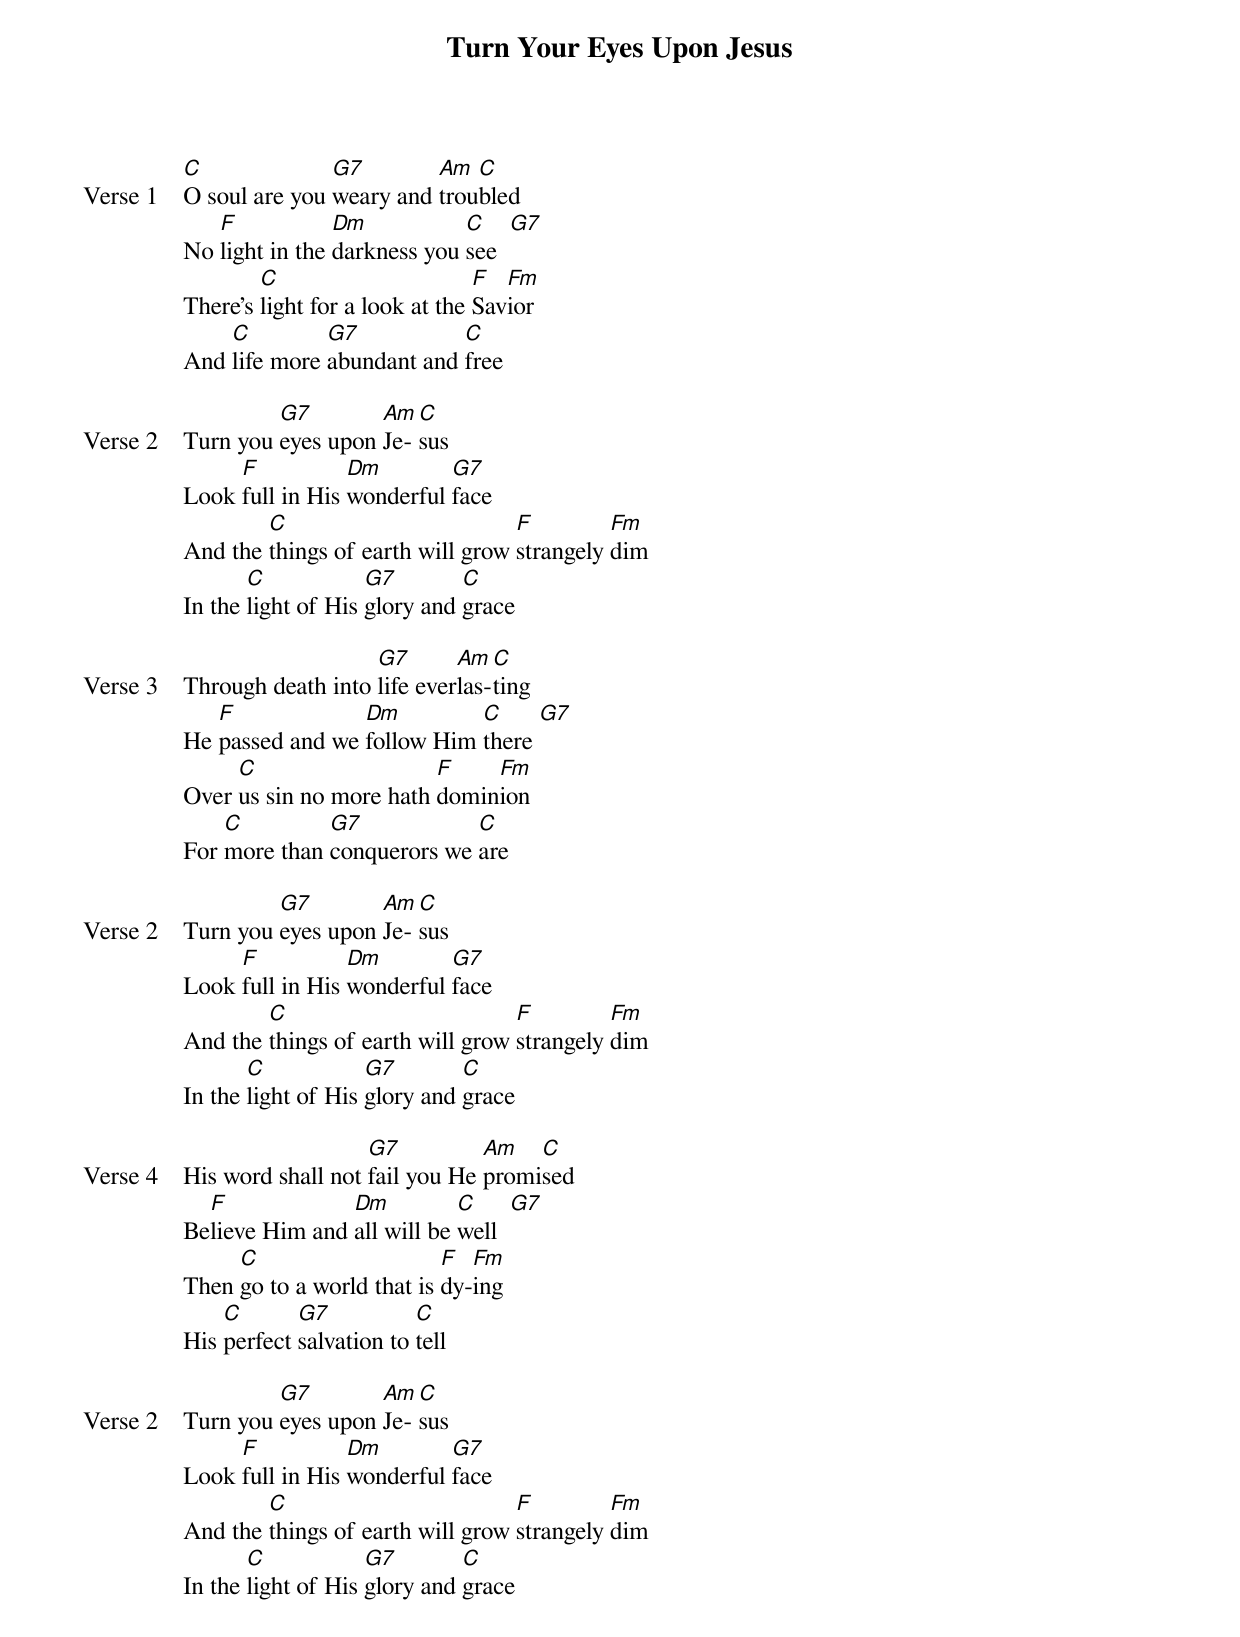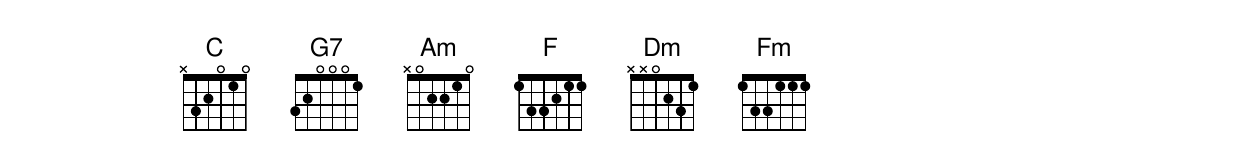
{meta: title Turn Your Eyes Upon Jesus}
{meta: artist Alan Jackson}
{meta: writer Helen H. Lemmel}

{start_of_verse: Verse 1}
[C]O soul are you [G7]weary and [Am]trou[C]bled
No [F]light in the [Dm]darkness you [C]see  [G7]
There's [C]light for a look at the [F]Sav[Fm]ior
And [C]life more [G7]abundant and [C]free
{end_of_verse}

{start_of_verse: Verse 2}
Turn you [G7]eyes upon [Am]Je-[C]sus
Look [F]full in His [Dm]wonderful [G7]face
And the [C]things of earth will grow [F]strangely [Fm]dim
In the [C]light of His [G7]glory and [C]grace
{end_of_verse}

{start_of_verse: Verse 3}
Through death into [G7]life ever[Am]las-[C]ting
He [F]passed and we [Dm]follow Him [C]there [G7]
Over [C]us sin no more hath [F]domin[Fm]ion
For [C]more than [G7]conquerors we [C]are
{end_of_verse}

{start_of_verse: Verse 2}
Turn you [G7]eyes upon [Am]Je-[C]sus
Look [F]full in His [Dm]wonderful [G7]face
And the [C]things of earth will grow [F]strangely [Fm]dim
In the [C]light of His [G7]glory and [C]grace
{end_of_verse}

{start_of_verse: Verse 4}
His word shall not [G7]fail you He [Am]promi[C]sed
Be[F]lieve Him and [Dm]all will be [C]well  [G7]
Then [C]go to a world that is [F]dy-[Fm]ing
His [C]perfect [G7]salvation to [C]tell
{end_of_verse}

{start_of_verse: Verse 2}
Turn you [G7]eyes upon [Am]Je-[C]sus
Look [F]full in His [Dm]wonderful [G7]face
And the [C]things of earth will grow [F]strangely [Fm]dim
In the [C]light of His [G7]glory and [C]grace
{end_of_verse}
